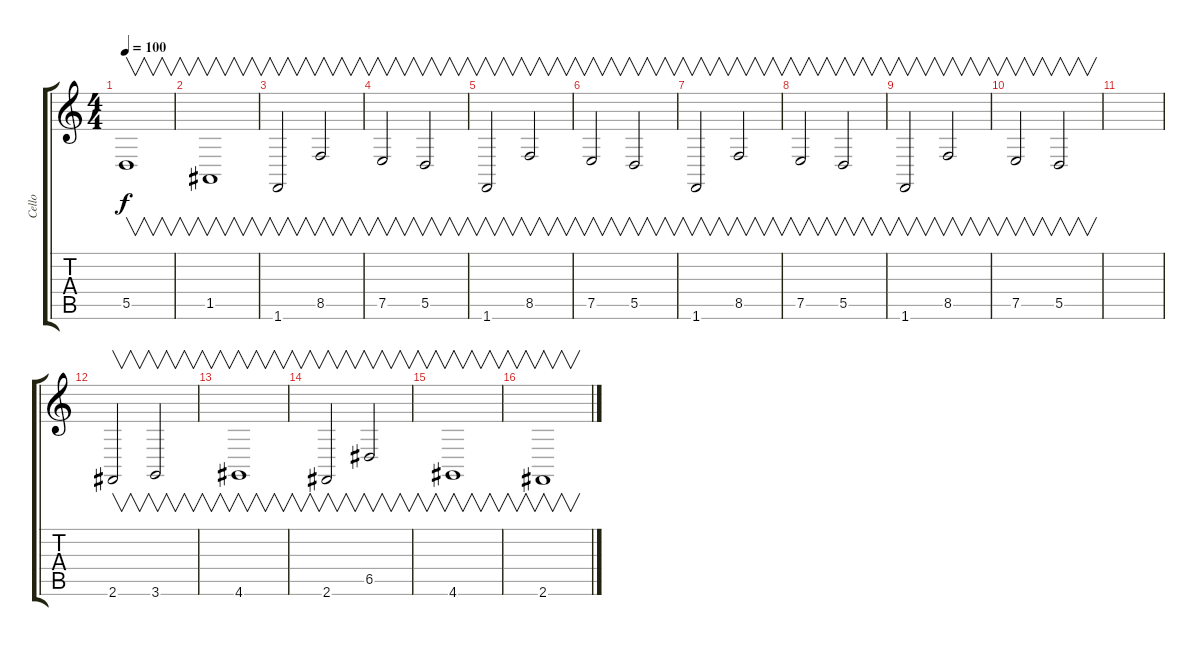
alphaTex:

\track ("Cello" "Cello") {instrument cello}
\staff {score tabs}
\tuning (E4 B3 G3 D3 A2 E2) {hide}
\ts (4 4)
\tempo 100
\clef g2
\ks c
5.5.1{v dy f} |
1.5.1{v} |
1.6.2{v} 8.5.2{v} |
7.5.2{v} 5.5.2{v} |
1.6.2{v} 8.5.2{v} |
7.5.2{v} 5.5.2{v} |
1.6.2{v} 8.5.2{v} |
7.5.2{v} 5.5.2{v} |
1.6.2{v} 8.5.2{v} |
7.5.2{v} 5.5.2{v} |
|
2.6.2{v} 3.6.2{v} |
4.6.1{v} |
2.6.2{v} 6.5.2{v} |
4.6.1{v} |
2.6.1{v}
